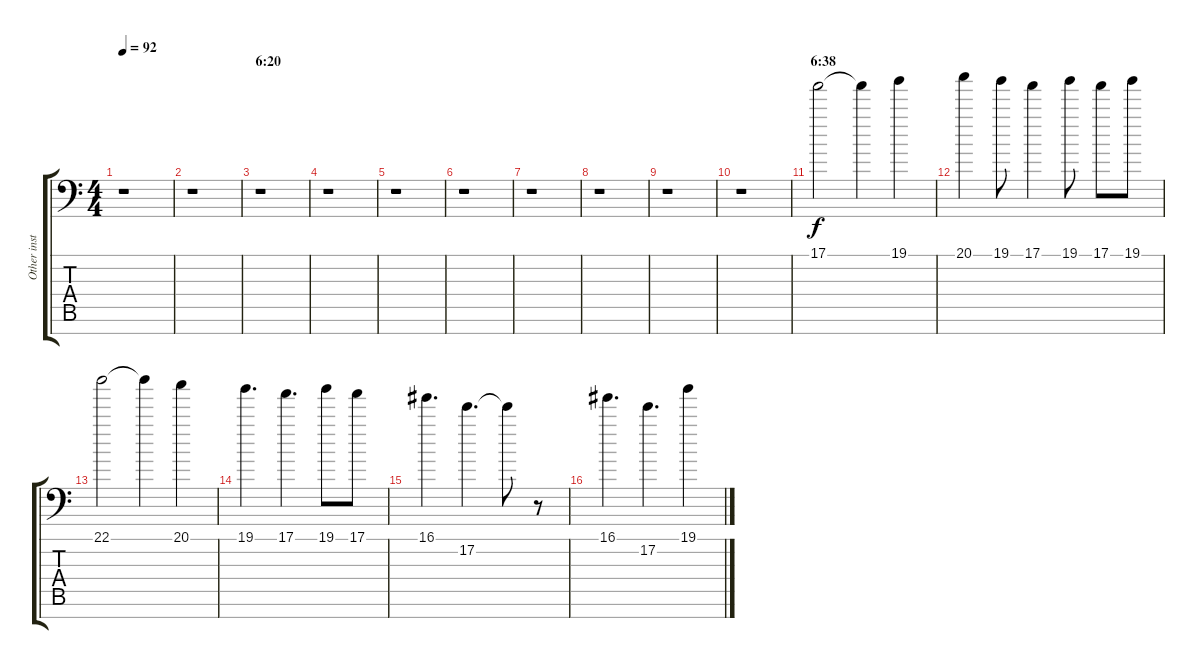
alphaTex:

\track ("Other instruments" "Other inst") {instrument acousticguitarnylon}
\staff {score tabs}
\tuning (E4 B3 G3 D3 A2 E2 G1) {hide}
\ts (4 4)
\tempo 92
\clef f4
\ks c
r.1{dy f} |
r.1 |
\section ("" "6:20")
r.1 |
r.1 |
r.1 |
r.1 |
r.1 |
r.1 |
r.1 |
r.1 |
\section ("" "6:38")
17.1.2{volume 15 balance 8 instrument recorder} 17.1{t}.4 19.1.4 |
20.1.4 19.1.8 17.1.4 19.1.8 17.1.8 19.1.8 |
22.1.2 22.1{t}.4 20.1.4 |
19.1.4{d} 17.1.4{d} 19.1.8 17.1.8 |
16.1.4{d} 17.2.4{d} 17.2{t}.8 r.8 |
16.1.4{d} 17.2.4{d} 19.1.4
